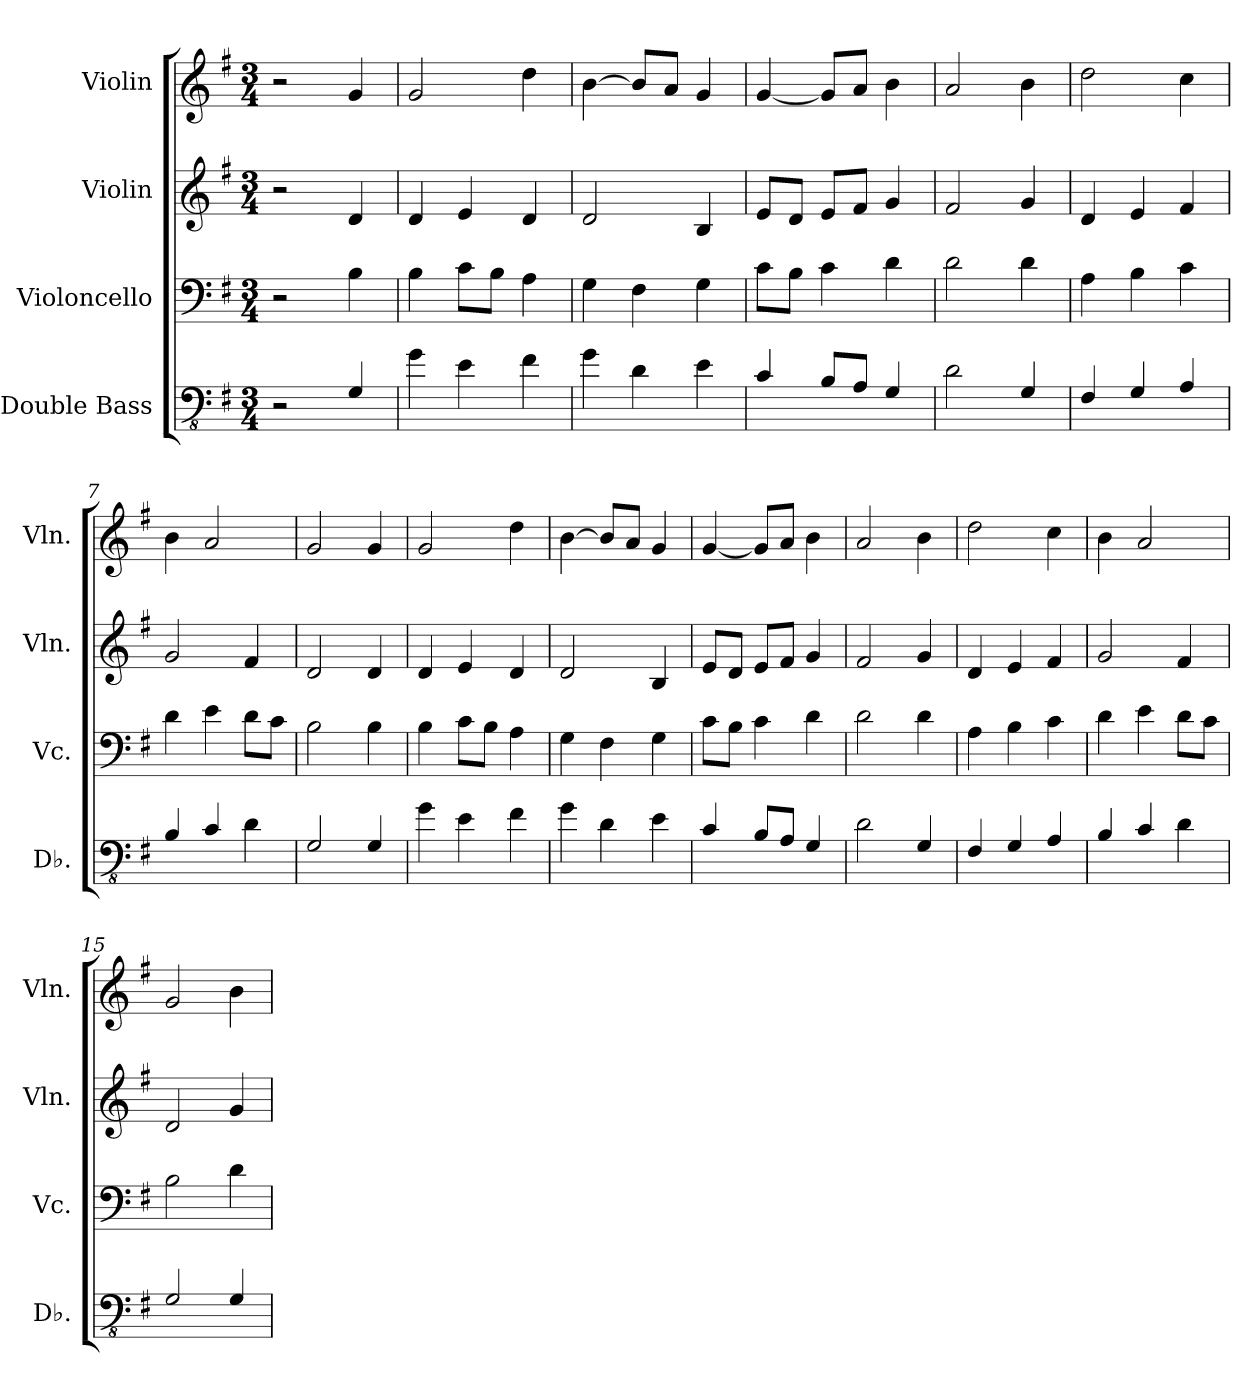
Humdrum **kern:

**kern	**kern	**kern	**kern
*part4	*part3	*part2	*part1
*staff4	*staff3	*staff2	*staff1
*I"Double Bass	*I"Violoncello	*I"Violin	*I"Violin
*I'Db.	*I'Vc.	*I'Vln.	*I'Vln.
*clefFv4	*clefF4	*clefG2	*clefG2
*ITrd7c12	*	*	*
*k[f#]	*k[f#]	*k[f#]	*k[f#]
*M3/4	*M3/4	*M3/4	*M3/4
*MM76	*MM76	*MM76	*MM76
=1	=1	=1	=1
2r	2r	2r	2r
4GGG/	4B\	4d/	4g/
=2	=2	=2	=2
4GG\	4B\	4d/	2g/
4EE\	8c\L	4e/	.
.	8B\J	.	.
4FF#\	4A\	4d/	4dd\
=3	=3	=3	=3
4GG\	4G\	2d/	[4b\
4DD\	4F#\	.	8b/L]
.	.	.	8a/J
4EE\	4G\	4B/	4g/
=4	=4	=4	=4
4CC/	8c\L	8e/L	[4g/
.	8B\J	8d/J	.
8BBB/L	4c\	8e/L	8g/L]
8AAA/J	.	8f#/J	8a/J
4GGG/	4d\	4g/	4b\
=5	=5	=5	=5
2DD\	2d\	2f#/	2a/
4GGG/	4d\	4g/	4b\
=6	=6	=6	=6
4FFF#/	4A\	4d/	2dd\
4GGG/	4B\	4e/	.
4AAA/	4c\	4f#/	4cc\
=7	=7	=7	=7
4BBB/	4d\	2g/	4b\
4CC/	4e\	.	2a/
4DD\	8d\L	4f#/	.
.	8c\J	.	.
=8	=8	=8	=8
2GGG/	2B\	2d/	2g/
4GGG/	4B\	4d/	4g/
!!LO:LB:g=z
=9	=9	=9	=9
4GG\	4B\	4d/	2g/
4EE\	8c\L	4e/	.
.	8B\J	.	.
4FF#\	4A\	4d/	4dd\
=10	=10	=10	=10
4GG\	4G\	2d/	[4b\
4DD\	4F#\	.	8b/L]
.	.	.	8a/J
4EE\	4G\	4B/	4g/
=11	=11	=11	=11
4CC/	8c\L	8e/L	[4g/
.	8B\J	8d/J	.
8BBB/L	4c\	8e/L	8g/L]
8AAA/J	.	8f#/J	8a/J
4GGG/	4d\	4g/	4b\
=12	=12	=12	=12
2DD\	2d\	2f#/	2a/
4GGG/	4d\	4g/	4b\
=13	=13	=13	=13
4FFF#/	4A\	4d/	2dd\
4GGG/	4B\	4e/	.
4AAA/	4c\	4f#/	4cc\
=14	=14	=14	=14
4BBB/	4d\	2g/	4b\
4CC/	4e\	.	2a/
4DD\	8d\L	4f#/	.
.	8c\J	.	.
=15	=15	=15	=15
2GGG/	2B\	2d/	2g/
4GGG/	4d\	4g/	4b\
=	=	=	=
*-	*-	*-	*-
